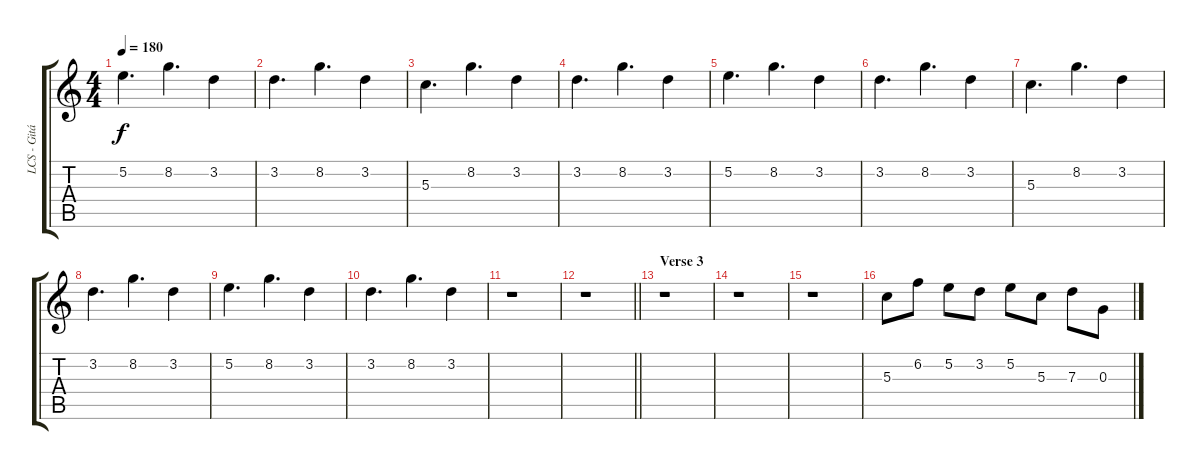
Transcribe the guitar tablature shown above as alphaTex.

\track ("LCS - Gitár 2" "LCS - Gitá") {instrument overdrivenguitar}
\staff {score tabs}
\tuning (E4 B3 G3 D3 A2 E2) {hide}
\ts (4 4)
\tempo 180
\clef g2
\ks c
5.2.4{d dy f} 8.2.4{d} 3.2.4 |
3.2.4{d} 8.2.4{d} 3.2.4 |
5.3.4{d} 8.2.4{d} 3.2.4 |
3.2.4{d} 8.2.4{d} 3.2.4 |
5.2.4{d} 8.2.4{d} 3.2.4 |
3.2.4{d} 8.2.4{d} 3.2.4 |
5.3.4{d} 8.2.4{d} 3.2.4 |
3.2.4{d} 8.2.4{d} 3.2.4 |
5.2.4{d} 8.2.4{d} 3.2.4 |
3.2.4{d} 8.2.4{d} 3.2.4 |
r.1 |
\barLineRight lightlight
r.1 |
\section ("" "Verse 3")
r.1 |
r.1 |
r.1 |
5.3.8 6.2.8 5.2.8 3.2.8 5.2.8 5.3.8 7.3.8 0.3.8
